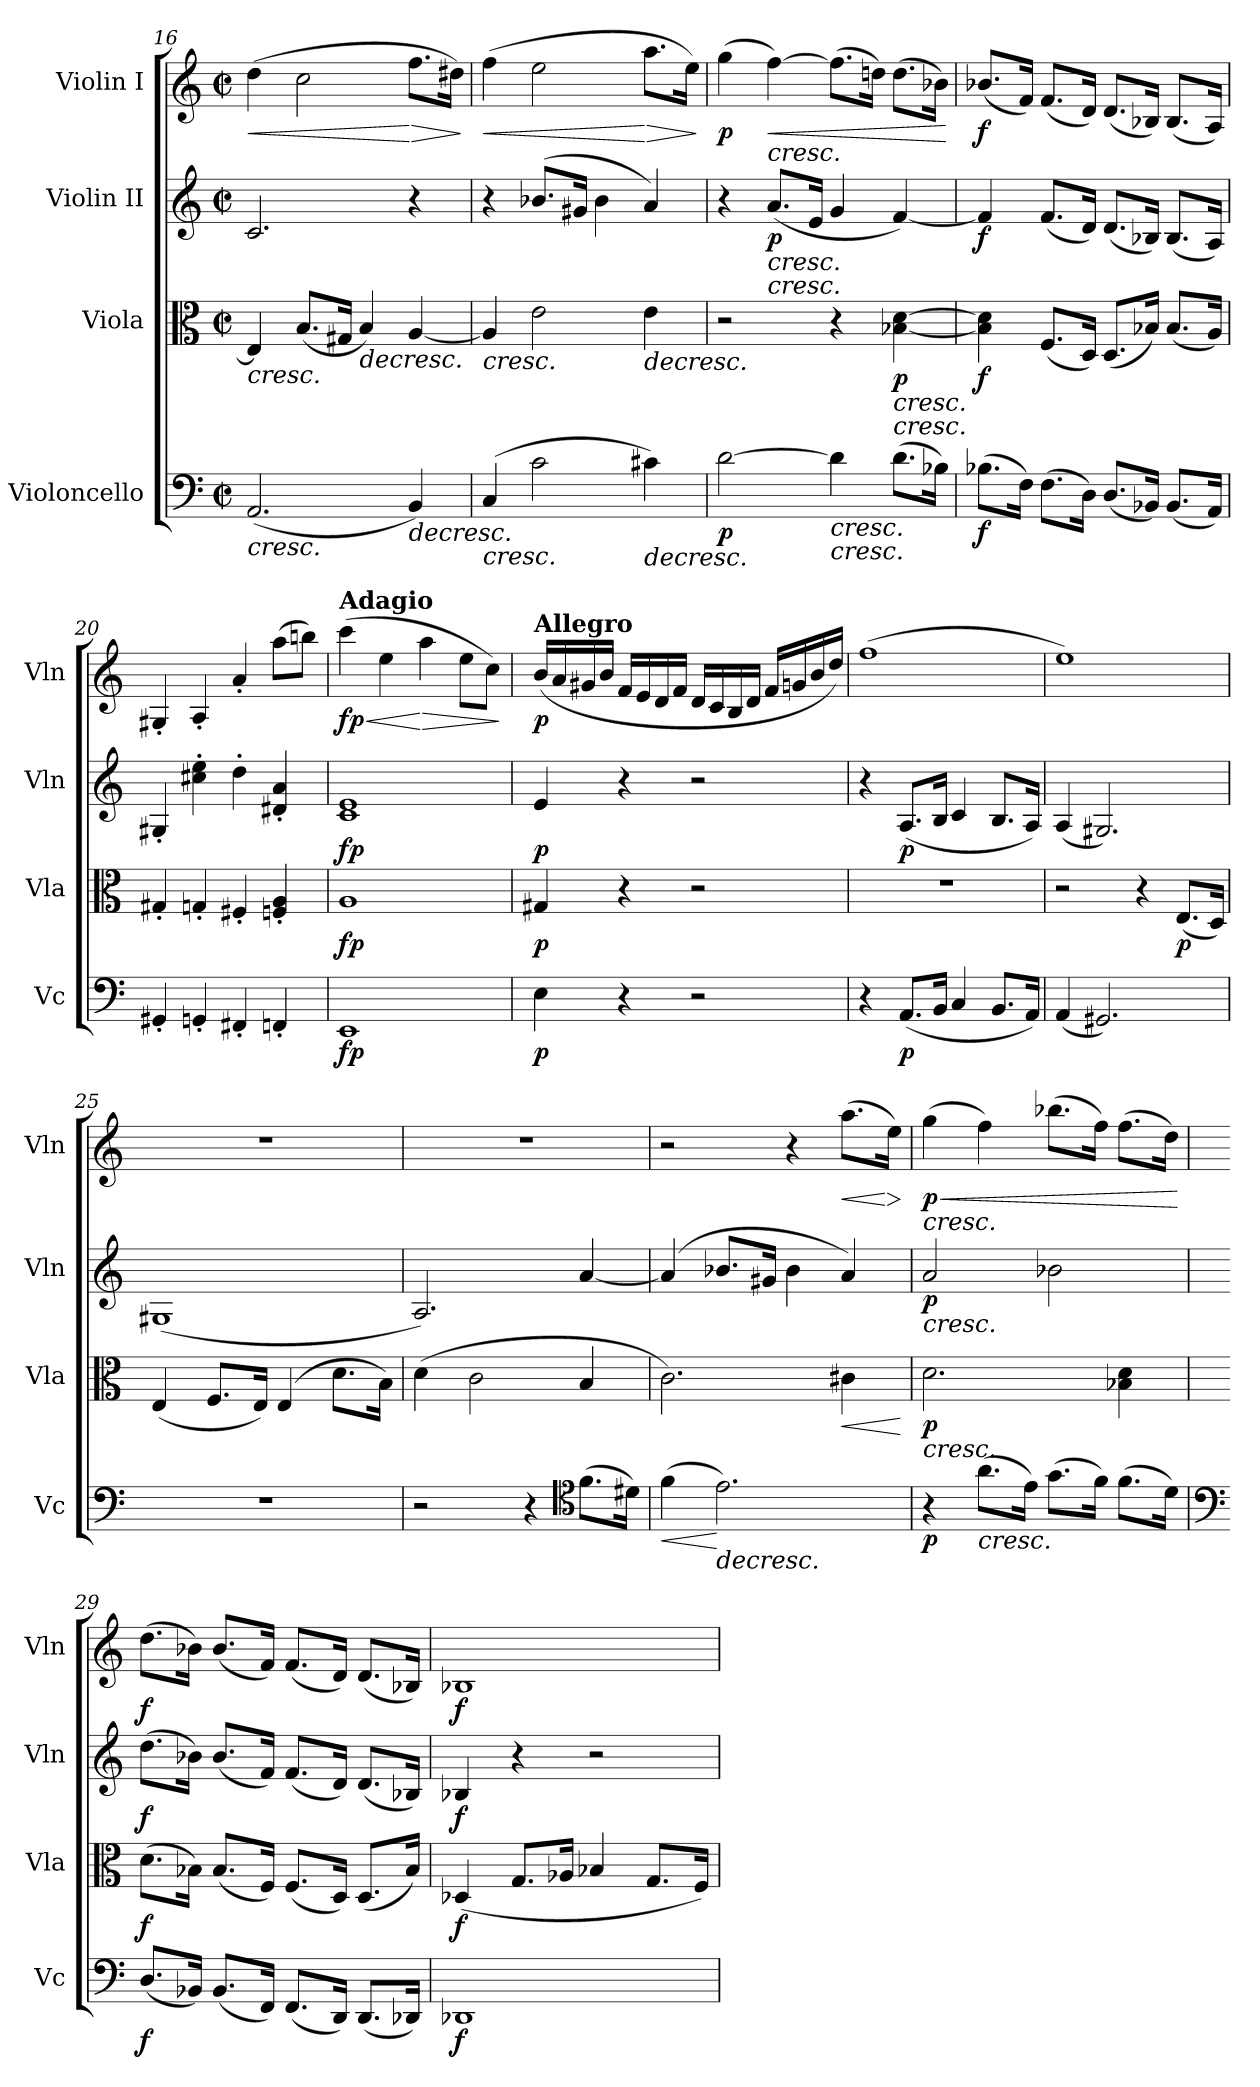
**kern	**dynam	**kern	**dynam	**kern	**dynam	**kern	**dynam
*part4	*part4	*part3	*part3	*part2	*part2	*part1	*part1
*staff4	*staff4	*staff3	*staff3	*staff2	*staff2	*staff1	*staff1
*I"Violoncello	*	*I"Viola	*	*I"Violin II	*	*I"Violin I	*
*I'Vc	*	*I'Vla	*	*I'Vln	*	*I'Vln	*
*clefF4	*	*clefC3	*	*clefG2	*	*clefG2	*
*k[]	*	*k[]	*	*k[]	*	*k[]	*
*M2/2	*	*M2/2	*	*M2/2	*	*M2/2	*
*met(c|)	*	*met(c|)	*	*met(c|)	*	*met(c|)	*
=16	=16	=16	=16	=16	=16	=16	=16
!	!LO:HP:b	!	!LO:HP:b	!	!	!	!LO:HP:b
(<2.AA/	<	4E/]	<	2.c/	.	(>4dd\	<
.	.	(<8.B/L	.	.	.	2cc\	.
.	.	16G#X/Jk	.	.	.	.	.
!	!	!	!LO:HP:b	!	!	!	!
.	.	4B/)	>	.	.	.	.
!	!LO:HP:b	!	!	!	!	!	!LO:HP:n=1:b
4BB/)	>	[4A/	.	4r	.	8.ff\L	[ >
.	.	.	.	.	.	16dd#X\Jk)	.
.	[	.	[	.	.	.	]
=17	=17	=17	=17	=17	=17	=17	=17
!	!LO:HP:b	!	!LO:HP:b	!	!	!	!LO:HP:b
(>4C/	<	4A/]	<	4r	.	(>4ff\	<
2c\	.	2e\	.	(>8.b-X/L	.	2ee\	.
.	.	.	.	16g#X/Jk	.	.	.
.	.	.	.	4b-\	.	.	.
!	!LO:HP:n=1:b	!	!LO:HP:n=1:b	!	!	!	!LO:HP:n=1:b
4c#X\)	] >	4e\	] >	4a/)	.	8.aa\L	[ >
.	.	.	.	.	.	16ee\Jk)	.
.	[	.	[	.	.	.	]
=18	=18	=18	=18	=18	=18	=18	=18
!	!LO:DY:b	!	!	!	!	!	!LO:DY:b
[2d\	p	2r	.	4r	.	(>4gg\	p
!	!	!	!	!	!	!LO:TX:b:i:t=cresc.	!
!	!	!	!	!LO:TX:b:i:t=cresc.	!	!	!
!	!	!	!	!	!LO:HP:b	!	!LO:HP:b
!	!	!	!	!	!LO:DY:n=1:b	!	!
.	.	.	.	(<8.a/L	< p	[4ff\)	<
.	.	.	.	16e/Jk	.	.	.
!LO:TX:b:i:t=cresc.	!	!	!	!	!	!	!
!	!LO:HP:b	!	!	!	!	!	!
4d\]	<	4r	.	4g/	.	(>8.ff\L]	.
.	.	.	.	.	.	16ddn\Jk)	.
!	!	!LO:TX:b:i:t=cresc.	!	!	!	!	!
!	!	!	!LO:HP:b	!	!	!	!
!	!	!	!LO:DY:n=1:b	!	!	!	!
(>8.d\L	.	[4B-X\ [4d\	< p	[4f/)	.	(>8.dd\L	.
16B-X\Jk)	.	.	.	.	.	16b-X\Jk)	.
.	]	.	]	.	.	.	[
=19	=19	=19	=19	=19	=19	=19	=19
!	!LO:DY:b	!	!LO:DY:b	!	!LO:DY:b	!	!LO:DY:b
(>8.B-X\L	f	4B-\] 4d\]	f	4f/]	f	(<8.b-X/L	f
16F\Jk)	.	.	.	.	.	16f/Jk)	.
(>8.F\L	.	(<8.F/L	.	(<8.f/L	.	(<8.f/L	.
16D\Jk)	.	16D/Jk)	.	16d/Jk)	.	16d/Jk)	.
(<8.D/L	.	(<8.D/L	.	(<8.d/L	.	(<8.d/L	.
16BB-X/Jk)	.	16B-X/Jk)	.	16B-X/Jk)	.	16B-X/Jk)	.
(<8.BB-/L	.	(<8.B-/L	.	(<8.B-/L	.	(<8.B-/L	.
16AA/Jk)	.	16A/Jk)	.	16A/Jk)	.	16A/Jk)	.
=20	=20	=20	=20	=20	=20	=20	=20
4GG#X'/	.	4G#X'/	.	4G#X'/	.	4G#X'/	.
4GGn'/	.	4Gn'/	.	4cc#X\' 4ee\'	.	4A'/	.
4FF#X'/	.	4F#X'/	.	4dd'\	.	4a'/	.
4FFn'/	.	4Fn/' 4A/'	.	4d#X/' 4a/'	.	(>8aa\L	.
.	.	.	.	.	.	8bbn\J)	.
=21	=21	=21	=21	=21	=21	=21	=21
!	!	!	!	!	!	!LO:TX:a:B:t=Adagio	!
!	!LO:DY:b	!	!LO:DY:b	!	!LO:DY:b	!	!LO:HP:b
!	!	!	!	!	!	!	!LO:DY:n=1:b
1EE	fp	1A	fp	1c 1e	fp	(>4ccc\	< fp
.	.	.	.	.	.	4ee\	.
!	!	!	!	!	!	!	!LO:HP:n=1:b
.	.	.	.	.	.	4aa\	[ >
.	.	.	.	.	.	8ee\L	.
.	.	.	.	.	.	8cc\J)	.
.	.	.	.	.	.	.	]
=22	=22	=22	=22	=22	=22	=22	=22
!	!	!	!	!	!	!LO:TX:a:B:t=Allegro	!
!	!LO:DY:b	!	!LO:DY:b	!	!LO:DY:b	!	!LO:DY:b
4E\	p	4G#X/	p	4e/	p	(<16b/LL	p
.	.	.	.	.	.	16a/	.
.	.	.	.	.	.	16g#X/	.
.	.	.	.	.	.	16b/JJ	.
4r	.	4r	.	4r	.	16f/LL	.
.	.	.	.	.	.	16e/	.
.	.	.	.	.	.	16d/	.
.	.	.	.	.	.	16f/JJ	.
2r	.	2r	.	2r	.	16d/LL	.
.	.	.	.	.	.	16c/	.
.	.	.	.	.	.	16B/	.
.	.	.	.	.	.	16d/JJ	.
.	.	.	.	.	.	16f/LL	.
.	.	.	.	.	.	16gn/	.
.	.	.	.	.	.	16b/	.
.	.	.	.	.	.	16dd/JJ)	.
=23	=23	=23	=23	=23	=23	=23	=23
4r	.	1r	.	4r	.	(>1ff	.
!	!LO:DY:b	!	!	!	!LO:DY:b	!	!
(<8.AA/L	p	.	.	(<8.A/L	p	.	.
16BB/Jk	.	.	.	16B/Jk	.	.	.
4C/	.	.	.	4c/	.	.	.
8.BB/L	.	.	.	8.B/L	.	.	.
16AA/Jk)	.	.	.	16A/Jk)	.	.	.
=24	=24	=24	=24	=24	=24	=24	=24
(<4AA/	.	2r	.	(<4A/	.	1ee)	.
2.GG#X/)	.	.	.	2.G#X/)	.	.	.
.	.	4r	.	.	.	.	.
!	!	!	!LO:DY:b	!	!	!	!
.	.	(<8.E/L	p	.	.	.	.
.	.	16D/Jk)	.	.	.	.	.
=25	=25	=25	=25	=25	=25	=25	=25
1r	.	(<4E/	.	(<1G#X	.	1r	.
.	.	8.F/L	.	.	.	.	.
.	.	16E/Jk)	.	.	.	.	.
.	.	(>4E/	.	.	.	.	.
.	.	8.d\L	.	.	.	.	.
.	.	16B\Jk)	.	.	.	.	.
=26	=26	=26	=26	=26	=26	=26	=26
2r	.	(>4d\	.	2.A/)	.	1r	.
.	.	2c\	.	.	.	.	.
4r	.	.	.	.	.	.	.
*clefC4	*	*	*	*	*	*	*
(>8.f\L	.	4B/	.	[4a/	.	.	.
16d#X\Jk)	.	.	.	.	.	.	.
=27	=27	=27	=27	=27	=27	=27	=27
!	!LO:HP:b	!	!	!	!	!	!
(>4f\	<	2.c\)	.	(>4a/]	.	2r	.
!	!LO:HP:n=1:b	!	!	!	!	!	!
2.e\)	[ >	.	.	8.b-X/L	.	.	.
.	.	.	.	16g#X/Jk	.	.	.
.	.	.	.	4b-\	.	4r	.
!	!	!	!LO:HP:b	!	!	!	!
!	!	!	!LO:HP:n=1:b	!	!	!	!LO:HP:b
.	.	4c#X\	> <	4a/)	.	(>8.aa\L	<
!	!	!	!	!	!	!	!LO:HP:n=1:b
.	.	.	.	.	.	16ee\Jk)	[ >
.	[	.	[	.	.	.	]
=28	=28	=28	=28	=28	=28	=28	=28
!	!	!	!	!	!	!LO:TX:b:i:t=cresc.	!
!	!	!	!	!LO:TX:b:i:t=cresc.	!	!	!
!	!	!LO:TX:b:i:t=cresc.	!	!	!	!	!
!	!LO:DY:b	!	!LO:DY:b	!	!LO:DY:b	!	!LO:HP:b
!	!	!	!	!	!	!	!LO:DY:n=1:b
4r	p	2.d\	p	2a/	p	(>4gg\	< p
!LO:TX:b:i:t=cresc.	!	!	!	!	!	!	!
(>8.a\L	.	.	.	.	.	4ff\)	.
16e\Jk)	.	.	.	.	.	.	.
(>8.g\L	.	.	.	2b-X\	.	(>8.bb-X\L	.
16f\Jk)	.	.	.	.	.	16ff\Jk)	.
(>8.f\L	.	4B-X\ 4d\	[	.	.	(>8.ff\L	.
16d\Jk)	.	.	.	.	.	16dd\Jk)	.
.	]	.	]	.	[	.	[
=29	=29	=29	=29	=29	=29	=29	=29
*clefF4	*	*	*	*	*	*	*
!	!LO:DY:b	!	!LO:DY:b	!	!LO:DY:b	!	!LO:DY:b
(<8.D/L	f	(>8.d\L	f	(>8.dd\L	f	(>8.dd\L	f
16BB-X/Jk)	.	16B-X\Jk)	.	16b-X\Jk)	.	16b-X\Jk)	.
(<8.BB-/L	.	(<8.B-/L	.	(<8.b-/L	.	(<8.b-/L	.
16FF/Jk)	.	16F/Jk)	.	16f/Jk)	.	16f/Jk)	.
(<8.FF/L	.	(<8.F/L	.	(<8.f/L	.	(<8.f/L	.
16DD/Jk)	.	16D/Jk)	.	16d/Jk)	.	16d/Jk)	.
(<8.DD/L	.	(<8.D/L	.	(<8.d/L	.	(<8.d/L	.
16DD-X/Jk)	.	16B-/Jk)	.	16B-X/Jk)	.	16B-X/Jk)	.
=30	=30	=30	=30	=30	=30	=30	=30
!	!LO:DY:b	!	!LO:DY:b	!	!LO:DY:b	!	!LO:DY:b
1DD-X	f	(<4D-X/	f	4B-X/	f	1B-X	f
.	.	8.G/L	.	4r	.	.	.
.	.	16A-X/Jk	.	.	.	.	.
.	.	4B-X/	.	2r	.	.	.
.	.	8.G/L	.	.	.	.	.
.	.	16F/Jk)	.	.	.	.	.
=	=	=	=	=	=	=	=
*-	*-	*-	*-	*-	*-	*-	*-
